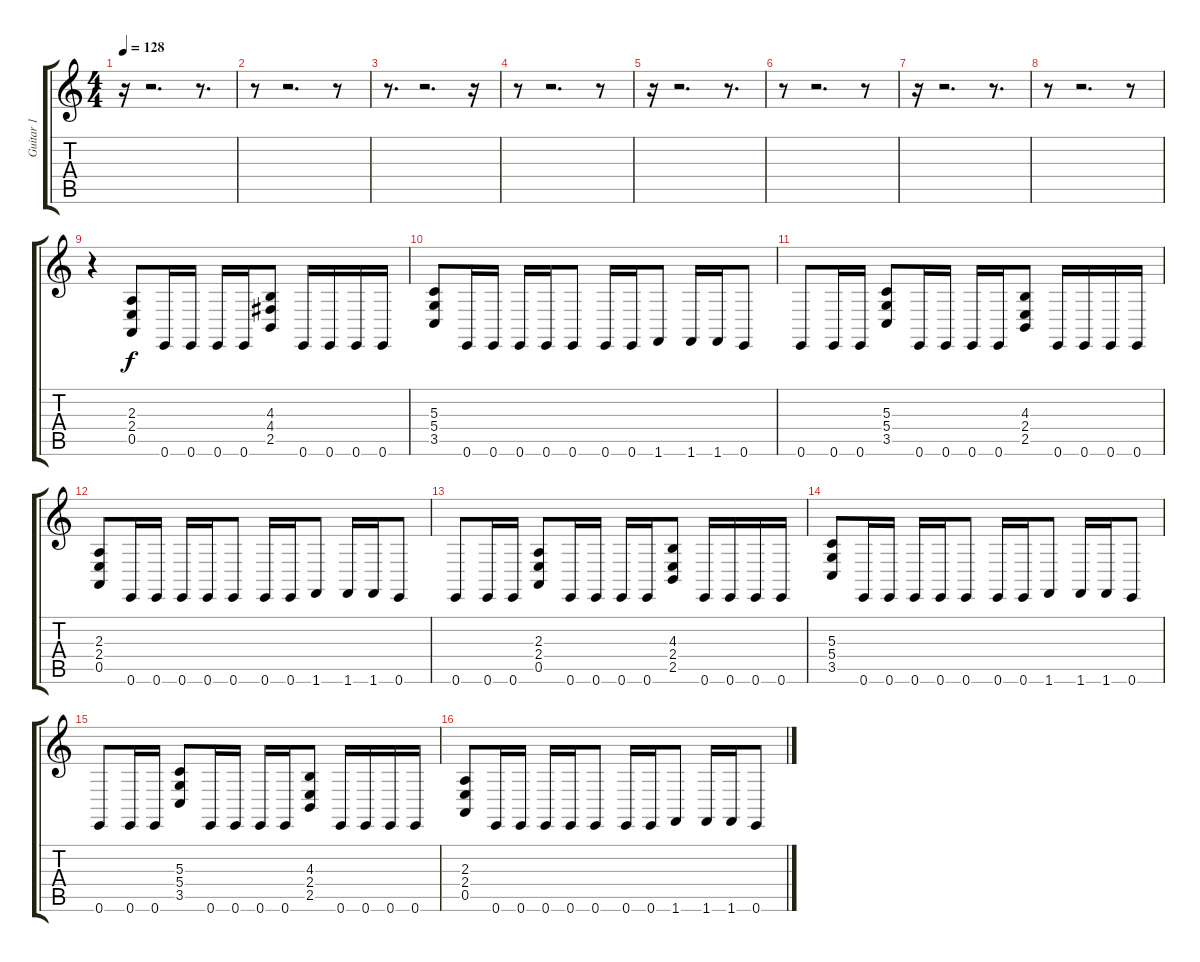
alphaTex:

\track ("Guitar 1" "Guitar 1") {instrument pad3polysynth}
\staff {score tabs}
\tuning (E4 B3 G3 D3 A2 E2) {hide}
\ts (4 4)
\tempo 128
\clef g2
\ks c
r.16{dy f} r.2{d} r.8{d} |
r.8 r.2{d} r.8 |
r.8{d} r.2{d} r.16 |
r.8 r.2{d} r.8 |
r.16 r.2{d} r.8{d} |
r.8 r.2{d} r.8 |
r.16 r.2{d} r.8{d} |
r.8 r.2{d} r.8 |
r.4 (2.3 2.4 0.5).8 0.6.16 0.6.16 0.6.16 0.6.16 (4.3 4.4 2.5).8 0.6.16 0.6.16 0.6.16 0.6.16 |
(5.3 5.4 3.5).8 0.6.16 0.6.16 0.6.16 0.6.16 0.6.8 0.6.16 0.6.16 1.6.8 1.6.16 1.6.16 0.6.8 |
0.6.8 0.6.16 0.6.16 (5.3 5.4 3.5).8 0.6.16 0.6.16 0.6.16 0.6.16 (4.3 2.4 2.5).8 0.6.16 0.6.16 0.6.16 0.6.16 |
(2.3 2.4 0.5).8 0.6.16 0.6.16 0.6.16 0.6.16 0.6.8 0.6.16 0.6.16 1.6.8 1.6.16 1.6.16 0.6.8 |
0.6.8 0.6.16 0.6.16 (2.3 2.4 0.5).8 0.6.16 0.6.16 0.6.16 0.6.16 (4.3 2.4 2.5).8 0.6.16 0.6.16 0.6.16 0.6.16 |
(5.3 5.4 3.5).8 0.6.16 0.6.16 0.6.16 0.6.16 0.6.8 0.6.16 0.6.16 1.6.8 1.6.16 1.6.16 0.6.8 |
0.6.8 0.6.16 0.6.16 (5.3 5.4 3.5).8 0.6.16 0.6.16 0.6.16 0.6.16 (4.3 2.4 2.5).8 0.6.16 0.6.16 0.6.16 0.6.16 |
(2.3 2.4 0.5).8 0.6.16 0.6.16 0.6.16 0.6.16 0.6.8 0.6.16 0.6.16 1.6.8 1.6.16 1.6.16 0.6.8
